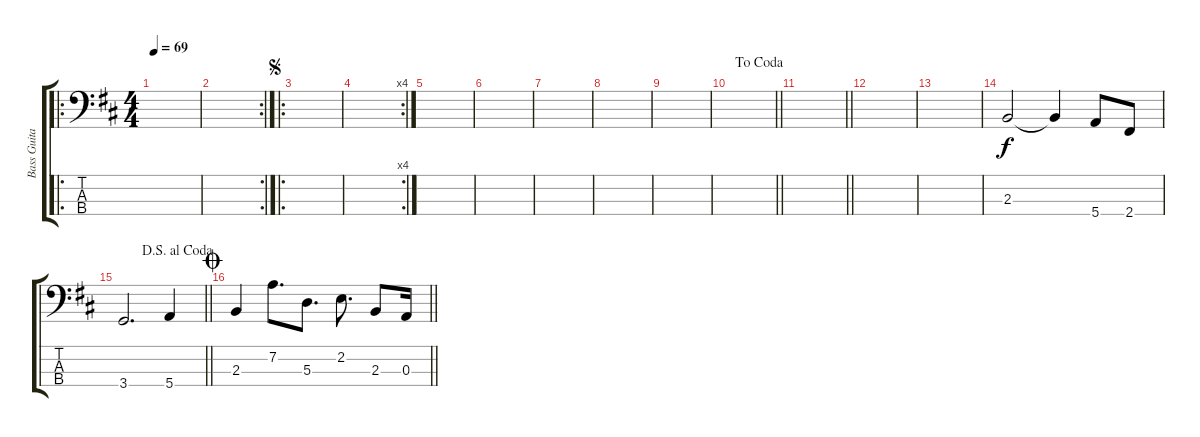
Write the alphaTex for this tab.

\track ("Bass Guitar" "Bass Guita") {instrument electricbassfinger}
\staff {score tabs}
\tuning (G2 D2 A1 E1) {hide}
\ro
\ts (4 4)
\tempo 69
\clef f4
\ks bminor
|
\rc 2
|
\ro
\jump segno
|
\rc 4
|
|
|
|
|
|
\jump dacoda
\barLineRight lightlight
|
\barLineRight lightlight
|
|
|
2.3.2 2.3{t}.4 5.4.8 2.4.8 |
\jump dalsegnoalcoda
\barLineRight lightlight
3.4.2{d} 5.4.4 |
\jump coda
\barLineRight lightlight
2.3.4 7.2.8{d} 5.3.8{d} 2.2.8{d} 2.3.8 0.3.16
